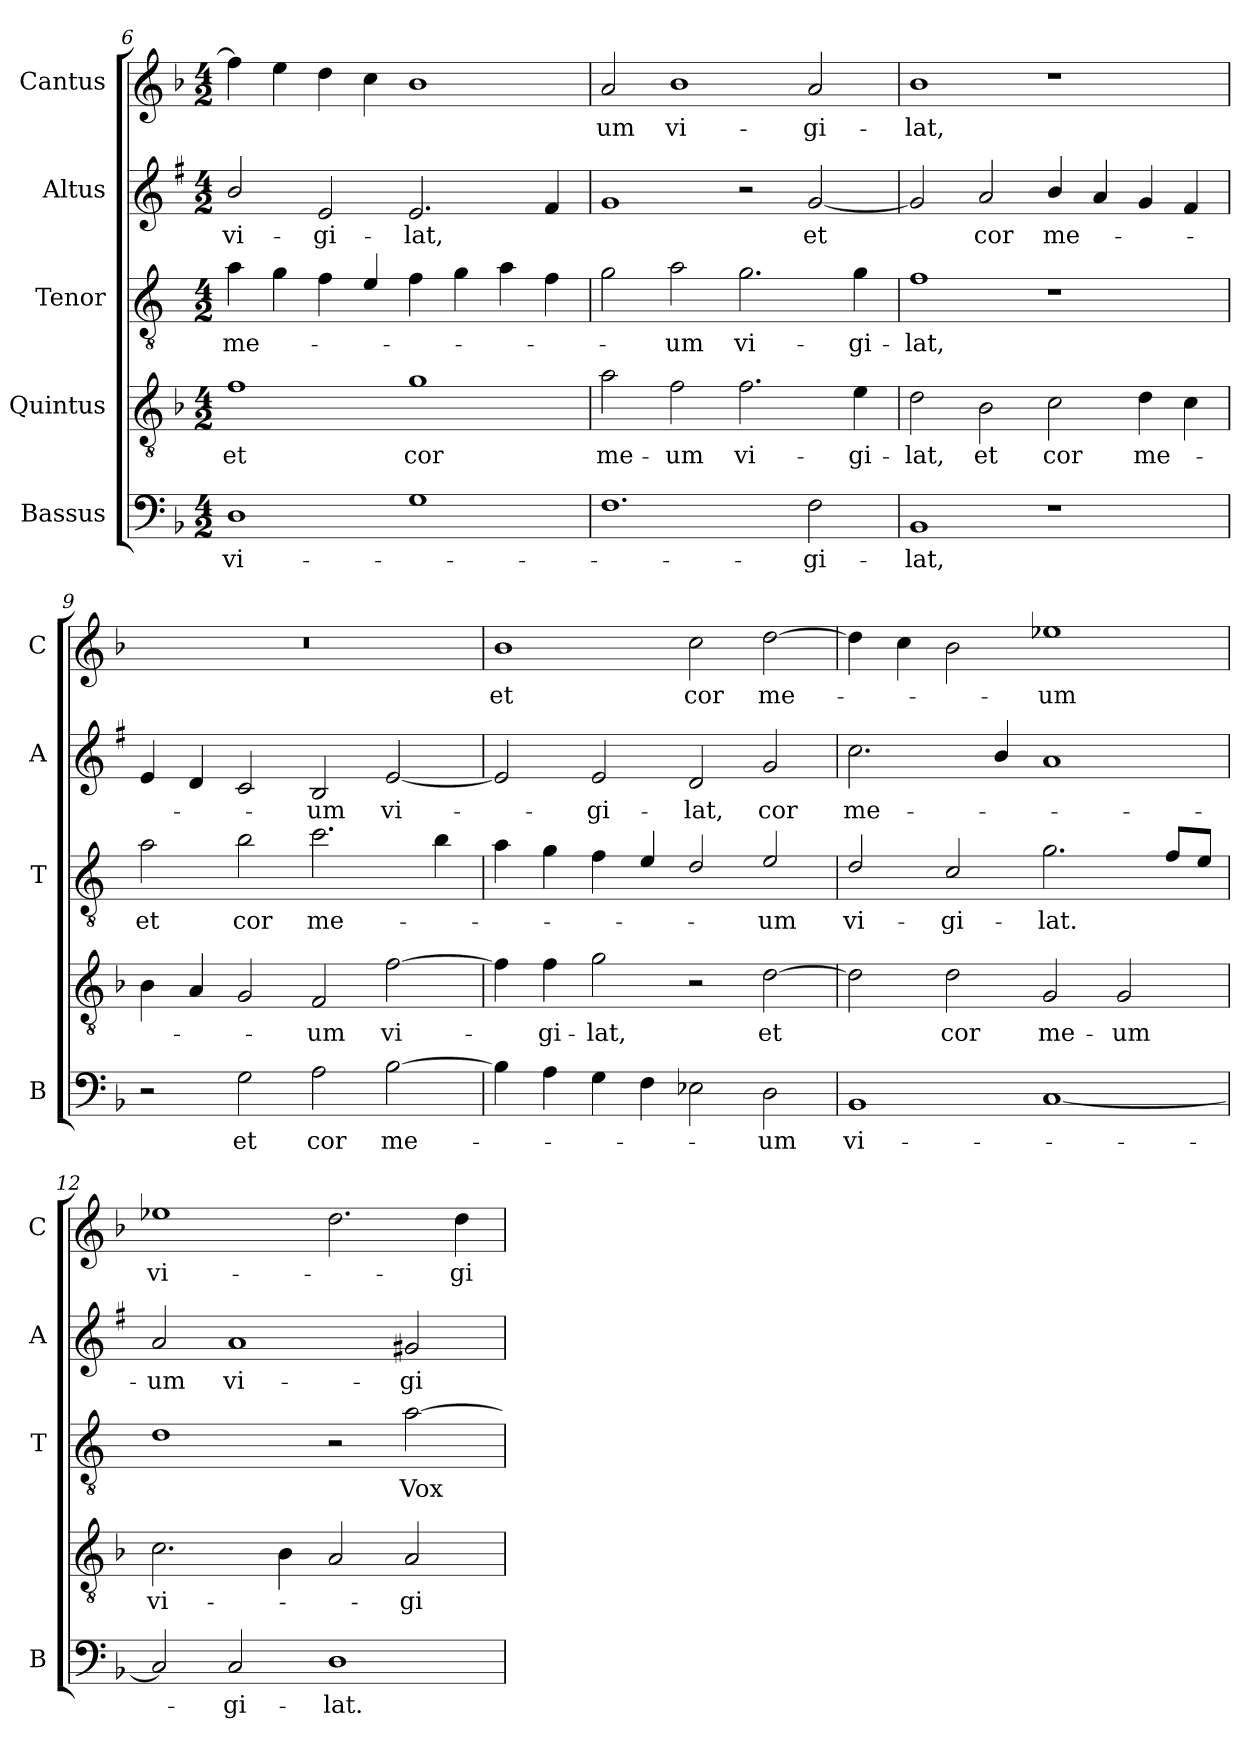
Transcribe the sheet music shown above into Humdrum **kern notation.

**kern	**text	**kern	**text	**kern	**text	**kern	**text	**kern	**text
*part5	*part5	*part4	*part4	*part3	*part3	*part2	*part2	*part1	*part1
*staff5	*staff5	*staff4	*staff4	*staff3	*staff3	*staff2	*staff2	*staff1	*staff1
*I"Bassus	*	*I"Quintus	*	*I"Tenor	*	*I"Altus	*	*I"Cantus	*
*I'B	*	*	*	*I'T	*	*I'A	*	*I'C	*
!!LO:LB:g=z
*clefF4	*	*clefGv2	*	*clefGv2	*	*clefG2	*	*clefG2	*
*	*	*	*	*ITrd4c7	*	*ITrd1c2	*	*	*
*k[b-]	*	*k[b-]	*	*k[b-]	*	*k[b-]	*	*k[b-]	*
*F:	*	*F:	*	*F:	*	*F:	*	*F:	*
*M4/2	*	*M4/2	*	*M4/2	*	*M4/2	*	*M4/2	*
=6	=6	=6	=6	=6	=6	=6	=6	=6	=6
!	!LO:LY:b	!	!LO:LY:b	!	!LO:LY:b	!	!LO:LY:b	!	!
1D	vi-	1f	et	4d\	me-	2a/	vi-	4ff\]	.
.	.	.	.	4c\	.	.	.	4ee\	.
!	!	!	!	!	!	!	!LO:LY:b	!	!
.	.	.	.	4B-\	.	2d/	-gi-	4dd\	.
.	.	.	.	4A/	.	.	.	4cc\	.
!	!	!	!LO:LY:b	!	!	!	!LO:LY:b	!	!
1G	.	1g	cor	4B-\	.	2.d/	-lat,	1b-	.
.	.	.	.	4c\	.	.	.	.	.
.	.	.	.	4d\	.	.	.	.	.
.	.	.	.	4B-\	.	4e/	.	.	.
=7	=7	=7	=7	=7	=7	=7	=7	=7	=7
!	!	!	!LO:LY:b	!	!	!	!	!	!LO:LY:b
1.F	.	2a\	me-	2c\	.	1f	.	2a/	-um
!	!	!	!LO:LY:b	!	!LO:LY:b	!	!	!	!LO:LY:b
.	.	2f\	-um	2d\	-um	.	.	1b-	vi-
!	!	!	!LO:LY:b	!	!LO:LY:b	!	!	!	!
.	.	2.f\	vi-	2.c\	vi-	2r	.	.	.
!	!LO:LY:b	!	!	!	!	!	!LO:LY:b	!	!LO:LY:b
2F\	-gi-	.	.	.	.	[2f/	et	2a/	-gi-
!	!	!	!LO:LY:b	!	!LO:LY:b	!	!	!	!
.	.	4e\	-gi-	4c\	-gi-	.	.	.	.
=8	=8	=8	=8	=8	=8	=8	=8	=8	=8
!	!LO:LY:b	!	!LO:LY:b	!	!LO:LY:b	!	!	!	!LO:LY:b
1BB-	-lat,	2d\	-lat,	1B-	-lat,	2f/]	.	1b-	-lat,
!	!	!	!LO:LY:b	!	!	!	!LO:LY:b	!	!
.	.	2B-\	et	.	.	2g/	cor	.	.
!	!	!	!LO:LY:b	!	!	!	!LO:LY:b	!	!
1r	.	2c\	cor	1r	.	4a/	me-	1r	.
.	.	.	.	.	.	4g/	.	.	.
!	!	!	!LO:LY:b	!	!	!	!	!	!
.	.	4d\	me-	.	.	4f/	.	.	.
.	.	4c\	.	.	.	4e/	.	.	.
=9	=9	=9	=9	=9	=9	=9	=9	=9	=9
!	!	!	!	!	!LO:LY:b	!	!	!	!
2r	.	4B-\	.	2d\	et	4d/	.	0r	.
.	.	4A/	.	.	.	4c/	.	.	.
!	!LO:LY:b	!	!	!	!LO:LY:b	!	!	!	!
2G\	et	2G/	.	2e\	cor	2B-/	.	.	.
!	!LO:LY:b	!	!LO:LY:b	!	!LO:LY:b	!	!LO:LY:b	!	!
2A\	cor	2F/	-um	2.f\	me-	2A/	-um	.	.
!	!LO:LY:b	!	!LO:LY:b	!	!	!	!LO:LY:b	!	!
[2B-\	me-	[2f\	vi-	.	.	[2d/	vi-	.	.
.	.	.	.	4e\	.	.	.	.	.
=10	=10	=10	=10	=10	=10	=10	=10	=10	=10
!	!	!	!	!	!	!	!	!	!LO:LY:b
4B-\]	.	4f\]	.	4d\	.	2d/]	.	1b-	et
!	!	!	!LO:LY:b	!	!	!	!	!	!
4A\	.	4f\	-gi-	4c\	.	.	.	.	.
!	!	!	!LO:LY:b	!	!	!	!LO:LY:b	!	!
4G\	.	2g\	-lat,	4B-\	.	2d/	-gi-	.	.
4F\	.	.	.	4A/	.	.	.	.	.
!	!	!	!	!	!	!	!LO:LY:b	!	!LO:LY:b
2E-X\	.	2r	.	2G/	.	2c/	-lat,	2cc\	cor
!	!LO:LY:b	!	!LO:LY:b	!	!LO:LY:b	!	!LO:LY:b	!	!LO:LY:b
2D\	-um	[2d\	et	2A/	-um	2f/	cor	[2dd\	me-
!!LO:LB:g=z
=11	=11	=11	=11	=11	=11	=11	=11	=11	=11
!	!LO:LY:b	!	!	!	!LO:LY:b	!	!LO:LY:b	!	!
1BB-	vi-	2d\]	.	2G/	vi-	2.b-\	me-	4dd\]	.
.	.	.	.	.	.	.	.	4cc\	.
!	!	!	!LO:LY:b	!	!LO:LY:b	!	!	!	!
.	.	2d\	cor	2F/	-gi-	.	.	2b-\	.
.	.	.	.	.	.	4a/	.	.	.
!	!	!	!LO:LY:b	!	!LO:LY:b	!	!	!	!LO:LY:b
[1C	.	2G/	me-	2.c\	-lat.	1g	.	1ee-X	-um
!	!	!	!LO:LY:b	!	!	!	!	!	!
.	.	2G/	-um	.	.	.	.	.	.
.	.	.	.	8B-/L	.	.	.	.	.
.	.	.	.	8A/J	.	.	.	.	.
=12	=12	=12	=12	=12	=12	=12	=12	=12	=12
!	!	!	!LO:LY:b	!	!	!	!LO:LY:b	!	!LO:LY:b
2C/]	.	2.c\	vi-	1G	.	2g/	-um	1ee-X	vi-
!	!LO:LY:b	!	!	!	!	!	!LO:LY:b	!	!
2C/	-gi-	.	.	.	.	1g	vi-	.	.
.	.	4B-\	.	.	.	.	.	.	.
!	!LO:LY:b	!	!	!	!	!	!	!	!
1D	-lat.	2A/	.	2r	.	.	.	2.dd\	.
!	!	!	!LO:LY:b	!	!LO:LY:b	!	!LO:LY:b	!	!
.	.	2A/	-gi-	[2d\	Vox	2f#X/	-gi-	.	.
!	!	!	!	!	!	!	!	!	!LO:LY:b
.	.	.	.	.	.	.	.	4dd\	-gi-
=	=	=	=	=	=	=	=	=	=
*-	*-	*-	*-	*-	*-	*-	*-	*-	*-
